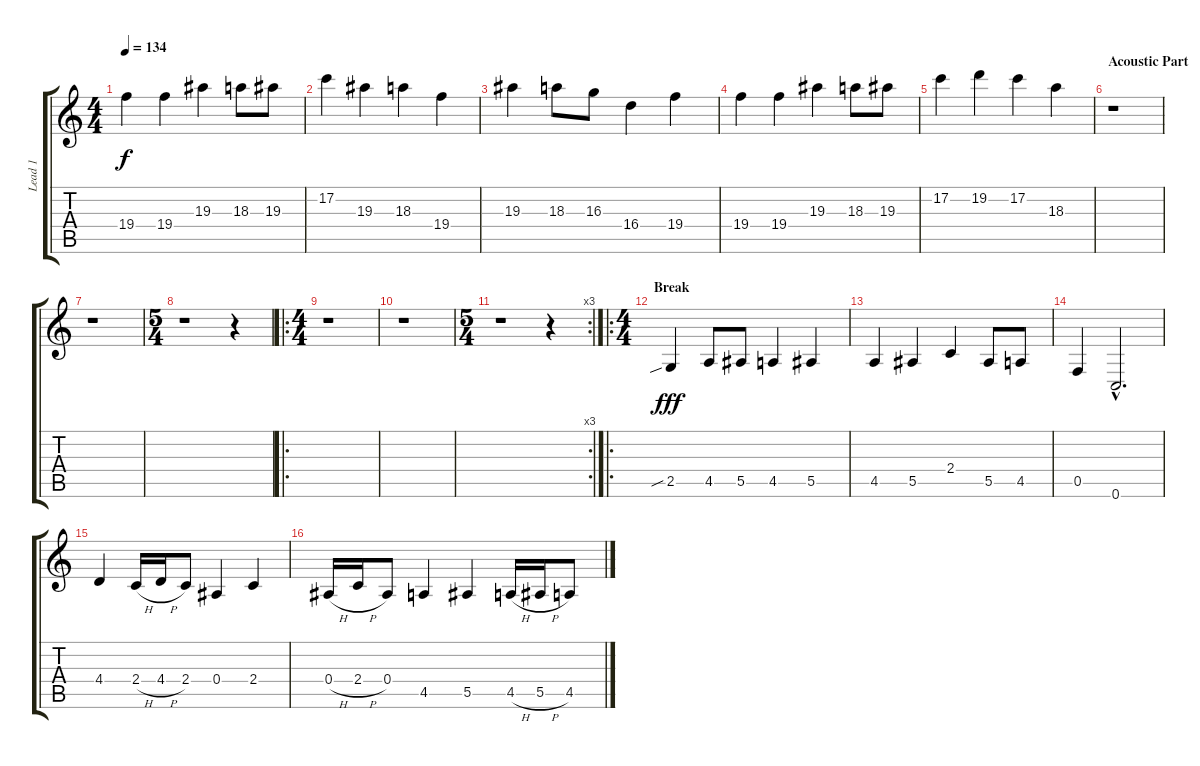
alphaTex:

\track ("Lead 1" "Lead 1") {instrument overdrivenguitar}
\staff {score tabs}
\tuning (C4 G3 Eb3 Bb2 F2 C2) {hide}
\ts (4 4)
\tempo 134
\clef g2
\ks c
19.4.4{dy f} 19.4.4 19.3.4 18.3.8 19.3.8 |
17.2.4 19.3.4 18.3.4 19.4.4 |
19.3.4 18.3.8 16.3.8 16.4.4 19.4.4 |
19.4.4 19.4.4 19.3.4 18.3.8 19.3.8 |
17.2.4 19.2.4 17.2.4 18.3.4 |
\section ("" "Acoustic Part")
r.1 |
r.1 |
\ts (5 4)
r.1 r.4 |
\ro
\ts (4 4)
r.1 |
r.1 |
\rc 3
\ts (5 4)
r.1 r.4 |
\ro
\ts (4 4)
\section ("" "Break")
2.5{sib}.4{dy fff instrument overdrivenguitar} 4.5.8 5.5.8 4.5.4 5.5.4 |
4.5.4 5.5.4 2.4.4 5.5.8 4.5.8 |
0.5.4 0.6{hac}.2{d} |
4.4.4 2.4{h}.16 4.4{h}.16 2.4.8 0.4.4 2.4.4 |
0.4{h}.16 2.4{h}.16 0.4.8 4.5.4 5.5.4 4.5{h}.16 5.5{h}.16 4.5.8
